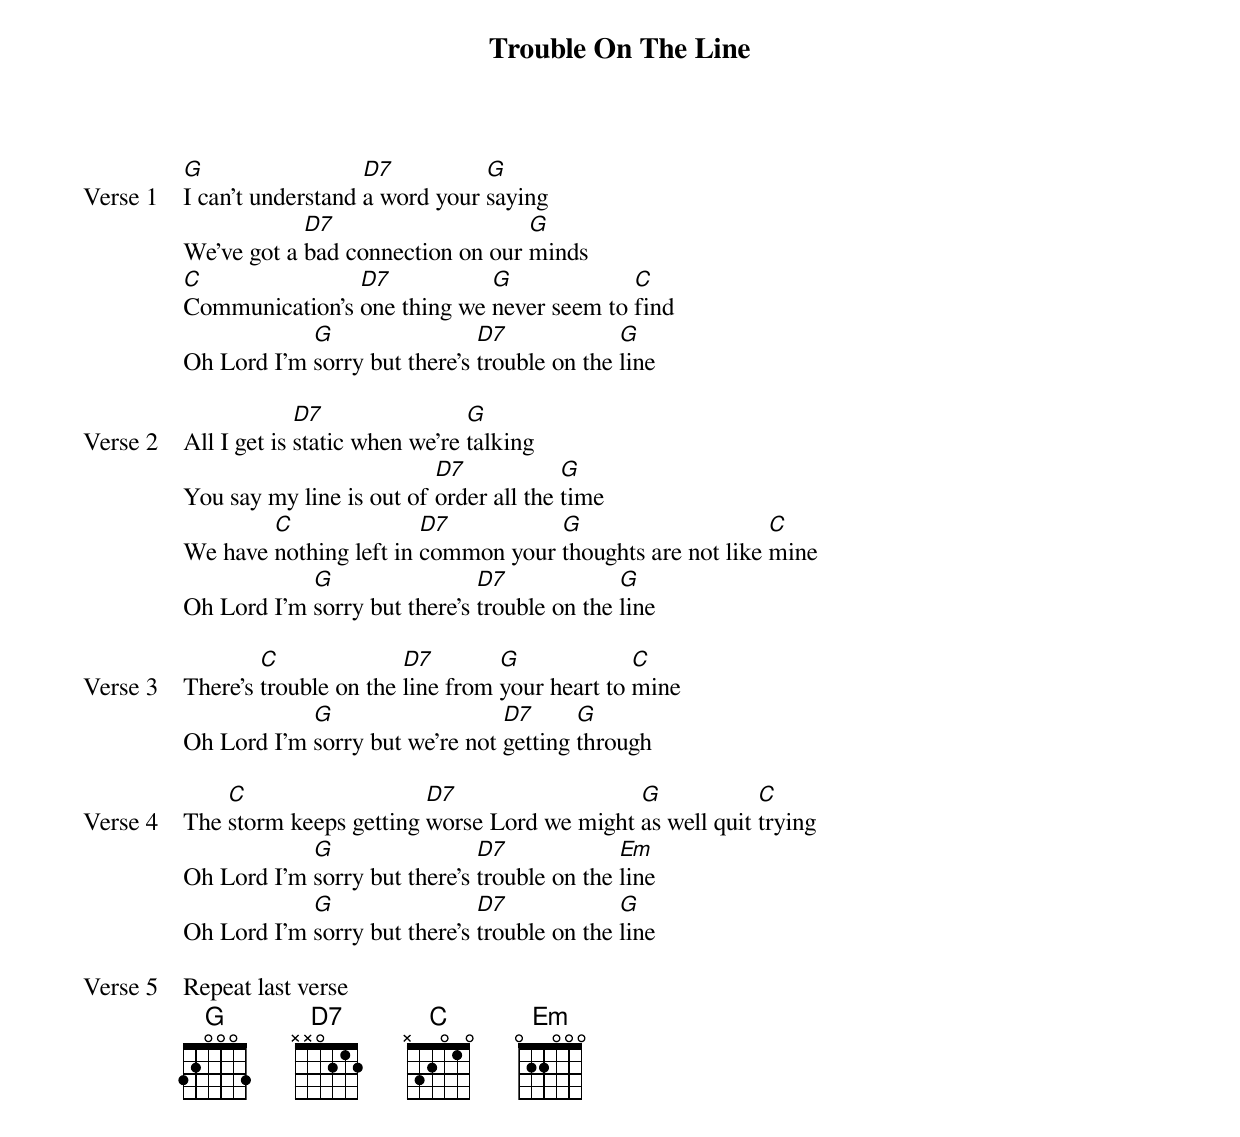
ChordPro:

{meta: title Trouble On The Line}
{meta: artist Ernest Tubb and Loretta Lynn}
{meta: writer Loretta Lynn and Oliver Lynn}

{start_of_verse: Verse 1}
[G]I can't understand [D7]a word your [G]saying
We've got a [D7]bad connection on our [G]minds
[C]Communication's [D7]one thing we [G]never seem to [C]find
Oh Lord I'm [G]sorry but there's [D7]trouble on the [G]line
{end_of_verse}

{start_of_verse: Verse 2}
All I get is [D7]static when we're [G]talking
You say my line is out of [D7]order all the [G]time
We have [C]nothing left in [D7]common your [G]thoughts are not like [C]mine
Oh Lord I'm [G]sorry but there's [D7]trouble on the [G]line
{end_of_verse}

{start_of_verse: Verse 3}
There's [C]trouble on the [D7]line from [G]your heart to [C]mine
Oh Lord I'm [G]sorry but we're not [D7]getting [G]through
{end_of_verse}

{start_of_verse: Verse 4}
The [C]storm keeps getting [D7]worse Lord we might [G]as well quit [C]trying
Oh Lord I'm [G]sorry but there's [D7]trouble on the [Em]line
Oh Lord I'm [G]sorry but there's [D7]trouble on the [G]line
{end_of_verse}

{start_of_verse: Verse 5}
Repeat last verse
{end_of_verse}
